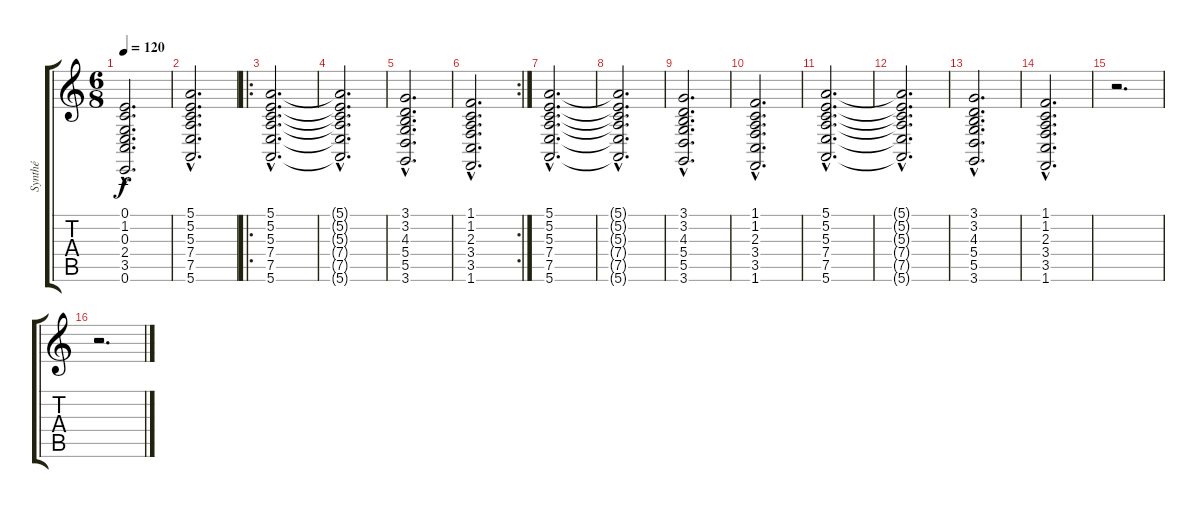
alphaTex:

\track ("Synthé" "Synthé") {instrument pad2warm}
\staff {score tabs}
\tuning (E4 B3 G3 D3 A2 E2) {hide}
\ts (6 8)
\tempo 120
\clef g2
\ks c
(0.1{hac} 1.2{hac} 0.3{hac} 2.4{hac} 3.5{hac} 0.6{hac}).2{d dy f} |
(5.1{hac} 5.2{hac} 5.3{hac} 7.4{hac} 7.5{hac} 5.6{hac}).2{d} |
\ro
(5.1{hac} 5.2{hac} 5.3{hac} 7.4{hac} 7.5{hac} 5.6{hac}).2{d volume 16} |
(5.1{hac t} 5.2{hac t} 5.3{hac t} 7.4{hac t} 7.5{hac t} 5.6{hac t}).2{d} |
(3.1{hac} 3.2{hac} 4.3{hac} 5.4{hac} 5.5{hac} 3.6{hac}).2{d} |
\rc 2
(1.1{hac} 1.2{hac} 2.3{hac} 3.4{hac} 3.5{hac} 1.6{hac}).2{d} |
(5.1{hac} 5.2{hac} 5.3{hac} 7.4{hac} 7.5{hac} 5.6{hac}).2{d} |
(5.1{hac t} 5.2{hac t} 5.3{hac t} 7.4{hac t} 7.5{hac t} 5.6{hac t}).2{d} |
(3.1{hac} 3.2{hac} 4.3{hac} 5.4{hac} 5.5{hac} 3.6{hac}).2{d} |
(1.1{hac} 1.2{hac} 2.3{hac} 3.4{hac} 3.5{hac} 1.6{hac}).2{d} |
(5.1{hac} 5.2{hac} 5.3{hac} 7.4{hac} 7.5{hac} 5.6{hac}).2{d} |
(5.1{hac t} 5.2{hac t} 5.3{hac t} 7.4{hac t} 7.5{hac t} 5.6{hac t}).2{d} |
(3.1{hac} 3.2{hac} 4.3{hac} 5.4{hac} 5.5{hac} 3.6{hac}).2{d} |
(1.1{hac} 1.2{hac} 2.3{hac} 3.4{hac} 3.5{hac} 1.6{hac}).2{d} |
r.2{d} |
r.2{d}
